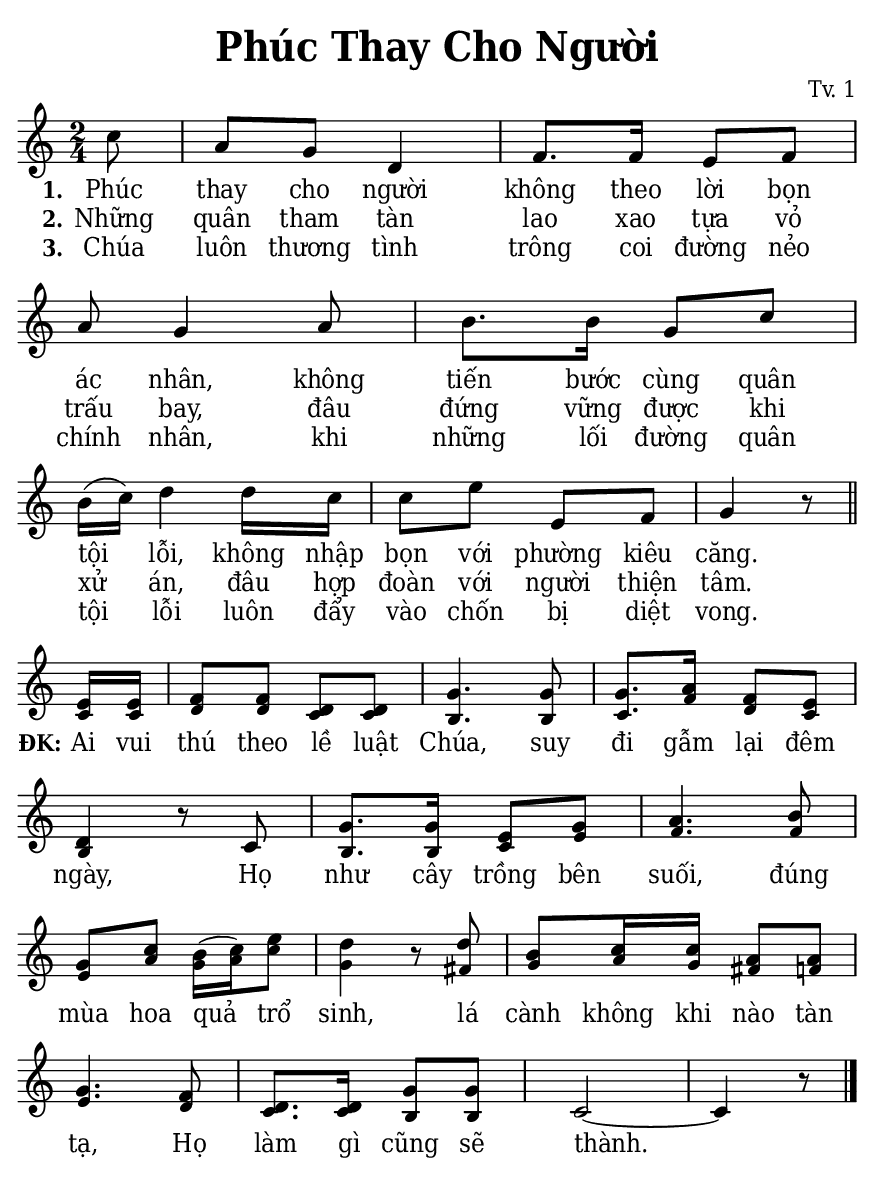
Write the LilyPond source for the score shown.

% Cài đặt chung\
\version "2.22.1"
\include "english.ly"

\header {
  title = \markup { \fontsize #1 "Phúc Thay Cho Người" }
  composer = "Tv. 1"
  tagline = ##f
}

% Nhạc phiên khúc
nhacPhienKhucSop = \relative c'' {
  \partial 8 c8 |
  a g d4 |
  f8. f16 e8 f |
  a g4 a8 |
  b8. b16 g8 c |
  b16 (c) d4 d16 c |
  c8 e e, f |
  g4 r8 \bar "||"
  
  e16 e |
  f8 f d d |
  g4. g8 |
  g8. a16 f8 e |
  d4 r8 c |
  g'8. g16 e8 g |
  a4. b8 |
  g c b16 (c) e8 |
  d4 r8 d |
  b8 c16 c a8 a |
  g4. f8 |
  d8. d16 g8 g |
  c,2 ~ |
  c4 r8 \bar "|."
}

nhacPhienKhucAlto = \relative c' {
  \skip 8
  \repeat unfold 6 { \skip 2 }
  \skip 4.
  c16 c |
  d8 d c c |
  b4. b8 |
  c8. f16 d8 c |
  b4 r8 c |
  b8. b16 c8 e |
  f4. f8 |
  e a g16 (a) c8 |
  g4 r8 fs |
  g a16 g fs8 f! |
  e4. d8 |
  c8. c16 b8 b |
  c2 ~ |
  c4 r8
}

% Lời phiên khúc
loiPhienKhucSop = \lyrics {
  <<
    {
      \set stanza = "1."
      Phúc thay cho người
      không theo lời bọn ác nhân,
      không tiến bước cùng quân tội lỗi,
      không nhập bọn với phường kiêu căng.
    }
    \new Lyrics {
	    \set associatedVoice = "beSop"
	    \set stanza = "2."
	    Những quân tham tàn lao xao tựa vỏ trấu bay,
	    đâu đứng vững được khi xử án,
	    đâu hợp đoàn với người thiện tâm.
    }
    \new Lyrics {
	    \set associatedVoice = "beSop"
	    \set stanza = "3."
	    Chúa luôn thương tình trông coi
	    đường nẻo chính nhân,
	    khi những lối đường quân tội lỗi
	    luôn đẩy vào chốn bị diệt vong.
    }
  >>
  \set stanza = "ĐK:"
  Ai vui thú theo lề luật Chúa,
  suy đi gẫm lại đêm ngày,
  Họ như cây trồng bên suối,
  đúng mùa hoa quả trổ sinh,
  lá cành không khi nào tàn tạ,
  Họ làm gì cũng sẽ thành.
}

% Dàn trang
\paper {
  #(set-paper-size "a5")
  top-margin = 3\mm
  bottom-margin = 3\mm
  left-margin = 3\mm
  right-margin = 3\mm
  indent = #0
  #(define fonts
	 (make-pango-font-tree "Deja Vu Serif Condensed"
	 		       "Deja Vu Serif Condensed"
			       "Deja Vu Serif Condensed"
			       (/ 20 20)))
  print-page-number = ##f
  system-system-spacing = #'((basic-distance . 0.1) (padding . 2.5))
}

TongNhip = {
  \key c \major \time 2/4
  \set Timing.beamExceptions = #'()
  \set Timing.baseMoment = #(ly:make-moment 1/4)
}

% Đổi kích thước nốt cho bè phụ
notBePhu =
#(define-music-function (font-size music) (number? ly:music?)
   (for-some-music
     (lambda (m)
       (if (music-is-of-type? m 'rhythmic-event)
           (begin
             (set! (ly:music-property m 'tweaks)
                   (cons `(font-size . ,font-size)
                         (ly:music-property m 'tweaks)))
             #t)
           #f))
     music)
   music)

\score {
  \new ChoirStaff <<
    \new Staff \with {
        \consists "Merge_rests_engraver"
        printPartCombineTexts = ##f
      }
      <<
      \new Voice \TongNhip \partCombine 
        \nhacPhienKhucSop
        \notBePhu -1 { \nhacPhienKhucAlto }
      \new NullVoice = beSop \nhacPhienKhucSop
      \new Lyrics \lyricsto beSop \loiPhienKhucSop
      >>
  >>
  \layout {
    \override Lyrics.LyricSpace.minimum-distance = #2
    \override Score.BarNumber.break-visibility = ##(#f #f #f)
    \override Score.SpacingSpanner.uniform-stretching = ##t
  } 
}
